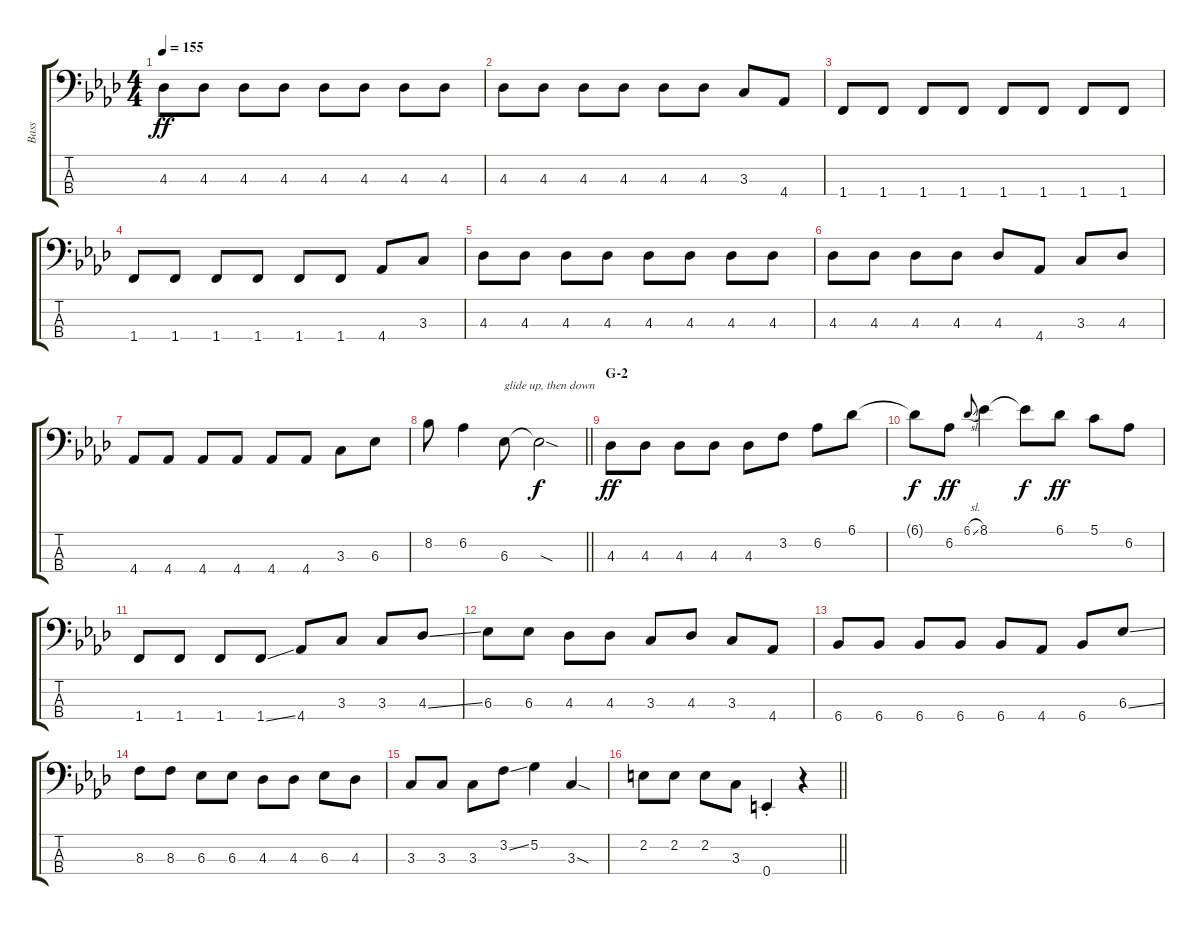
\track ("Bass" "Bass") {instrument electricbasspick}
\staff {score tabs}
\tuning (G2 D2 A1 E1) {hide}
\ts (4 4)
\tempo 155
\clef f4
\ks ab
4.3.8{dy ff} 4.3.8 4.3.8 4.3.8 4.3.8 4.3.8 4.3.8 4.3.8 |
4.3.8 4.3.8 4.3.8 4.3.8 4.3.8 4.3.8 3.3.8 4.4.8 |
1.4.8 1.4.8 1.4.8 1.4.8 1.4.8 1.4.8 1.4.8 1.4.8 |
1.4.8 1.4.8 1.4.8 1.4.8 1.4.8 1.4.8 4.4.8 3.3.8 |
4.3.8 4.3.8 4.3.8 4.3.8 4.3.8 4.3.8 4.3.8 4.3.8 |
4.3.8 4.3.8 4.3.8 4.3.8 4.3.8 4.4.8 3.3.8 4.3.8 |
4.4.8 4.4.8 4.4.8 4.4.8 4.4.8 4.4.8 3.3.8 6.3.8 |
\barLineRight lightlight
8.2.8 6.2.4 6.3.8{txt "glide up, then down"} 6.3{sod t}.2{dy f} |
\section ("" "G-2")
4.3.8{dy ff} 4.3.8 4.3.8 4.3.8 4.3.8 3.2.8 6.2.8 6.1.8 |
6.1{t}.8{dy f} 6.2.8{dy ff} 6.1{sl}.8{gr onbeat} 8.1.4 8.1{t}.8{dy f} 6.1.8{dy ff} 5.1.8 6.2.8 |
1.4.8 1.4.8 1.4.8 1.4{ss}.8 4.4.8 3.3.8 3.3.8 4.3{ss}.8 |
6.3.8 6.3.8 4.3.8 4.3.8 3.3.8 4.3.8 3.3.8 4.4.8 |
6.4.8 6.4.8 6.4.8 6.4.8 6.4.8 4.4.8 6.4.8 6.3{ss}.8 |
8.3.8 8.3.8 6.3.8 6.3.8 4.3.8 4.3.8 6.3.8 4.3.8 |
3.3.8 3.3.8 3.3.8 3.2{ss}.8 5.2.4 3.3{sod}.4 |
\barLineRight lightlight
2.2.8 2.2.8 2.2.8 3.3.8 0.4{st}.4 r.4
